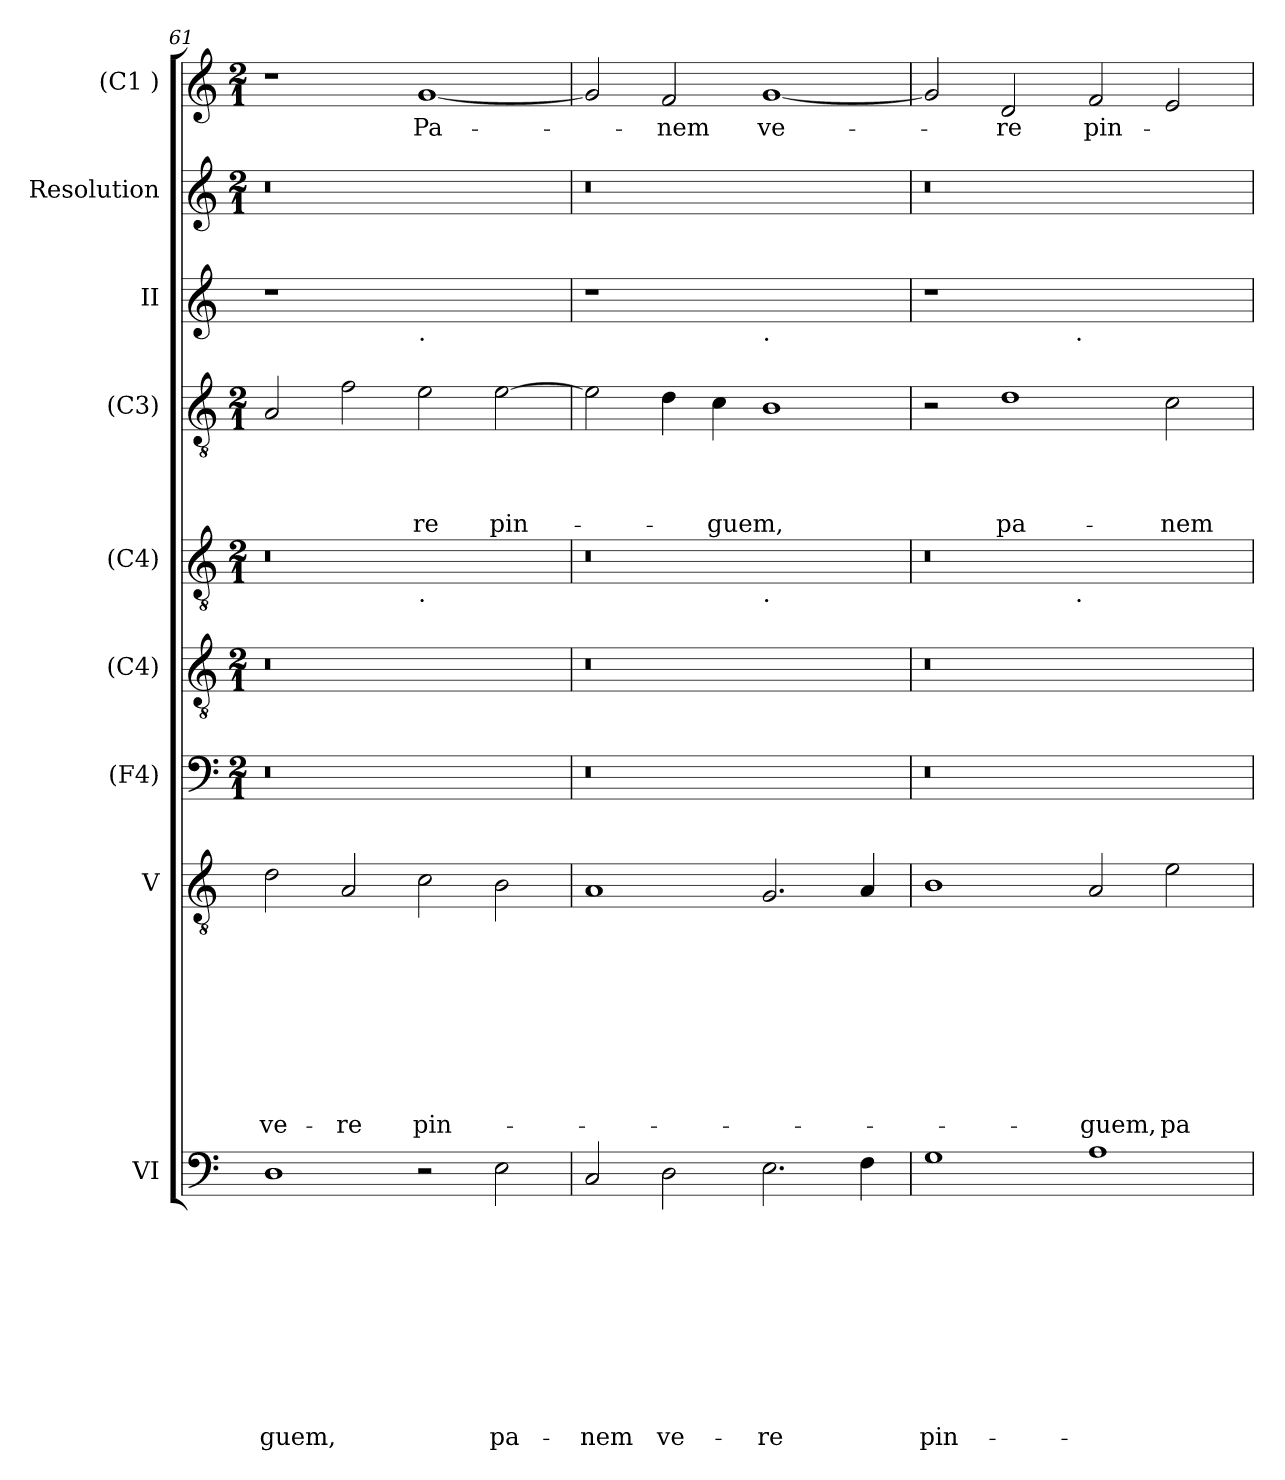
**kern	**text	**text	**text	**text	**text	**text	**text	**text	**text	**text	**kern	**text	**text	**text	**text	**text	**text	**text	**text	**text	**kern	**kern	**kern	**kern	**text	**text	**text	**text	**kern	**kern	**kern	**text
*part9	*part9	*part9	*part9	*part9	*part9	*part9	*part9	*part9	*part9	*part9	*part8	*part8	*part8	*part8	*part8	*part8	*part8	*part8	*part8	*part8	*part7	*part6	*part5	*part4	*part4	*part4	*part4	*part4	*part3	*part2	*part1	*part1
*staff9	*staff9	*staff9	*staff9	*staff9	*staff9	*staff9	*staff9	*staff9	*staff9	*staff9	*staff8	*staff8	*staff8	*staff8	*staff8	*staff8	*staff8	*staff8	*staff8	*staff8	*staff7	*staff6	*staff5	*staff4	*staff4	*staff4	*staff4	*staff4	*staff3	*staff2	*staff1	*staff1
*I"VI	*	*	*	*	*	*	*	*	*	*	*I"V	*	*	*	*	*	*	*	*	*	*I"(F4)	*I"(C4)	*I"(C4)	*I"(C3)	*	*	*	*	*I"II	*I"Resolution	*I"(C1 )	*
*I'VI	*	*	*	*	*	*	*	*	*	*	*I'V	*	*	*	*	*	*	*	*	*	*	*	*	*	*	*	*	*	*I'II	*	*	*
*clefF4	*	*	*	*	*	*	*	*	*	*	*clefGv2	*	*	*	*	*	*	*	*	*	*clefF4	*clefGv2	*clefGv2	*clefGv2	*	*	*	*	*clefG2	*clefG2	*clefG2	*
*k[]	*	*	*	*	*	*	*	*	*	*	*k[]	*	*	*	*	*	*	*	*	*	*k[]	*k[]	*k[]	*k[]	*	*	*	*	*k[]	*k[]	*k[]	*
*C:	*	*	*	*	*	*	*	*	*	*	*C:	*	*	*	*	*	*	*	*	*	*C:	*C:	*C:	*C:	*	*	*	*	*C:	*C:	*C:	*
*	*	*	*	*	*	*	*	*	*	*	*	*	*	*	*	*	*	*	*	*	*M2/1	*M2/1	*M2/1	*M2/1	*	*	*	*	*	*M2/1	*M2/1	*
=61	=61	=61	=61	=61	=61	=61	=61	=61	=61	=61	=61	=61	=61	=61	=61	=61	=61	=61	=61	=61	=61	=61	=61	=61	=61	=61	=61	=61	=61	=61	=61	=61
!	!	!	!	!	!	!	!	!	!	!LO:LY:b	!	!	!	!	!	!	!	!	!	!LO:LY:b	!	!	!	!	!	!	!	!	!	!	!	!
*	*	*	*	*	*	*	*	*	*	*	*	*	*	*	*	*	*	*	*	*	*	*	*^	*	*	*	*	*	*	*	*	*
1D	.	.	.	.	.	.	.	.	.	-guem,	2d\	.	.	.	.	.	.	.	.	ve-	0r	0r	0r	1ryy	2A/	.	.	.	.	1r	0r	1r	.
!	!	!	!	!	!	!	!	!	!	!	!	!	!	!	!	!	!	!	!	!LO:LY:b	!	!	!	!	!	!	!	!	!	!	!	!	!
.	.	.	.	.	.	.	.	.	.	.	2A/	.	.	.	.	.	.	.	.	-re	.	.	.	.	2f\	.	.	.	.	.	.	.	.
!	!	!	!	!	!	!	!	!	!	!	!	!	!	!	!	!	!	!	!	!	!	!	!	!	!	!	!	!	!	!LO:TX:b:t=.	!	!	!
!	!	!	!	!	!	!	!	!	!	!	!	!	!	!	!	!	!	!	!	!	!	!	!	!LO:TX:b:t=.	!	!	!	!	!	!	!	!	!
!	!	!	!	!	!	!	!	!	!	!	!	!	!	!	!	!	!	!	!	!LO:LY:b	!	!	!	!	!	!	!	!	!LO:LY:b	!	!	!	!LO:LY:b
2r	.	.	.	.	.	.	.	.	.	.	2c\	.	.	.	.	.	.	.	.	pin-	.	.	.	1ryy	2e\	.	.	.	-re	1ryy	.	[<1g	Pa-
!	!	!	!	!	!	!	!	!	!	!LO:LY:b	!	!	!	!	!	!	!	!	!	!	!	!	!	!	!	!	!	!	!LO:LY:b	!	!	!	!
2E\	.	.	.	.	.	.	.	.	.	pa-	2B\	.	.	.	.	.	.	.	.	.	.	.	.	.	[>2e\	.	.	.	pin-	.	.	.	.
=62	=62	=62	=62	=62	=62	=62	=62	=62	=62	=62	=62	=62	=62	=62	=62	=62	=62	=62	=62	=62	=62	=62	=62	=62	=62	=62	=62	=62	=62	=62	=62	=62	=62
!	!	!	!	!	!	!	!	!	!	!LO:LY:b	!	!	!	!	!	!	!	!	!	!	!	!	!	!	!	!	!	!	!	!	!	!	!
2C/	.	.	.	.	.	.	.	.	.	-nem	1A	.	.	.	.	.	.	.	.	.	0r	0r	0r	1ryy	2e\]	.	.	.	.	1r	0r	2g/]	.
!	!	!	!	!	!	!	!	!	!	!LO:LY:b	!	!	!	!	!	!	!	!	!	!	!	!	!	!	!	!	!	!	!	!	!	!	!LO:LY:b
2D\	.	.	.	.	.	.	.	.	.	ve-	.	.	.	.	.	.	.	.	.	.	.	.	.	.	4d\	.	.	.	.	.	.	2f/	-nem
!	!	!	!	!	!	!	!	!	!	!	!	!	!	!	!	!	!	!	!	!	!	!	!	!	!	!	!	!	!LO:LY:b	!	!	!	!
.	.	.	.	.	.	.	.	.	.	.	.	.	.	.	.	.	.	.	.	.	.	.	.	.	4c\	.	.	.	-guem,	.	.	.	.
!	!	!	!	!	!	!	!	!	!	!	!	!	!	!	!	!	!	!	!	!	!	!	!	!	!	!	!	!	!	!LO:TX:b:t=.	!	!	!
!	!	!	!	!	!	!	!	!	!	!	!	!	!	!	!	!	!	!	!	!	!	!	!	!LO:TX:b:t=.	!	!	!	!	!	!	!	!	!
!	!	!	!	!	!	!	!	!	!	!LO:LY:b	!	!	!	!	!	!	!	!	!	!	!	!	!	!	!	!	!	!	!	!	!	!	!LO:LY:b
2.E\	.	.	.	.	.	.	.	.	.	-re	2.G/	.	.	.	.	.	.	.	.	.	.	.	.	1ryy	1B	.	.	.	.	1ryy	.	[<1g	ve-
4F\	.	.	.	.	.	.	.	.	.	.	4A/	.	.	.	.	.	.	.	.	.	.	.	.	.	.	.	.	.	.	.	.	.	.
=63	=63	=63	=63	=63	=63	=63	=63	=63	=63	=63	=63	=63	=63	=63	=63	=63	=63	=63	=63	=63	=63	=63	=63	=63	=63	=63	=63	=63	=63	=63	=63	=63	=63
!	!	!	!	!	!	!	!	!	!	!LO:LY:b	!	!	!	!	!	!	!	!	!	!	!	!	!	!	!	!	!	!	!	!	!	!	!
*	*	*	*	*	*	*	*	*	*	*	*	*	*	*	*	*	*	*	*	*	*	*	*	*	*	*	*	*	*	*^	*	*	*
1G	.	.	.	.	.	.	.	.	.	pin-	1B	.	.	.	.	.	.	.	.	.	0r	0r	0r	2ryy	2r	.	.	.	.	1r	2ryy	0r	2g/]	.
!	!	!	!	!	!	!	!	!	!	!	!	!	!	!	!	!	!	!	!	!	!	!	!	!	!	!	!	!	!LO:LY:b	!	!	!	!	!LO:LY:b
.	.	.	.	.	.	.	.	.	.	.	.	.	.	.	.	.	.	.	.	.	.	.	.	4...ryy	1d	.	.	.	pa-	.	4...ryy	.	2d/	-re
!	!	!	!	!	!	!	!	!	!	!	!	!	!	!	!	!	!	!	!	!	!	!	!	!	!	!	!	!	!	!	!LO:TX:b:t=.	!	!	!
!	!	!	!	!	!	!	!	!	!	!	!	!	!	!	!	!	!	!	!	!	!	!	!	!LO:TX:b:t=.	!	!	!	!	!	!	!	!	!	!
.	.	.	.	.	.	.	.	.	.	.	.	.	.	.	.	.	.	.	.	.	.	.	.	1ryy	.	.	.	.	.	.	1ryy	.	.	.
!	!	!	!	!	!	!	!	!	!	!	!	!	!	!	!	!	!	!	!	!LO:LY:b	!	!	!	!	!	!	!	!	!	!	!	!	!	!LO:LY:b
1A	.	.	.	.	.	.	.	.	.	.	2A/	.	.	.	.	.	.	.	.	-guem,	.	.	.	.	.	.	.	.	.	1ryy	.	.	2f/	pin-
!	!	!	!	!	!	!	!	!	!	!	!	!	!	!	!	!	!	!	!	!LO:LY:b	!	!	!	!	!	!	!	!	!LO:LY:b	!	!	!	!	!
.	.	.	.	.	.	.	.	.	.	.	2e\	.	.	.	.	.	.	.	.	pa-	.	.	.	.	2c\	.	.	.	-nem	.	.	.	2e/	.
.	.	.	.	.	.	.	.	.	.	.	.	.	.	.	.	.	.	.	.	.	.	.	.	32ryy	.	.	.	.	.	.	32ryy	.	.	.
*	*	*	*	*	*	*	*	*	*	*	*	*	*	*	*	*	*	*	*	*	*	*	*v	*v	*	*	*	*	*	*v	*v	*	*	*
=	=	=	=	=	=	=	=	=	=	=	=	=	=	=	=	=	=	=	=	=	=	=	=	=	=	=	=	=	=	=	=	=
*-	*-	*-	*-	*-	*-	*-	*-	*-	*-	*-	*-	*-	*-	*-	*-	*-	*-	*-	*-	*-	*-	*-	*-	*-	*-	*-	*-	*-	*-	*-	*-	*-
